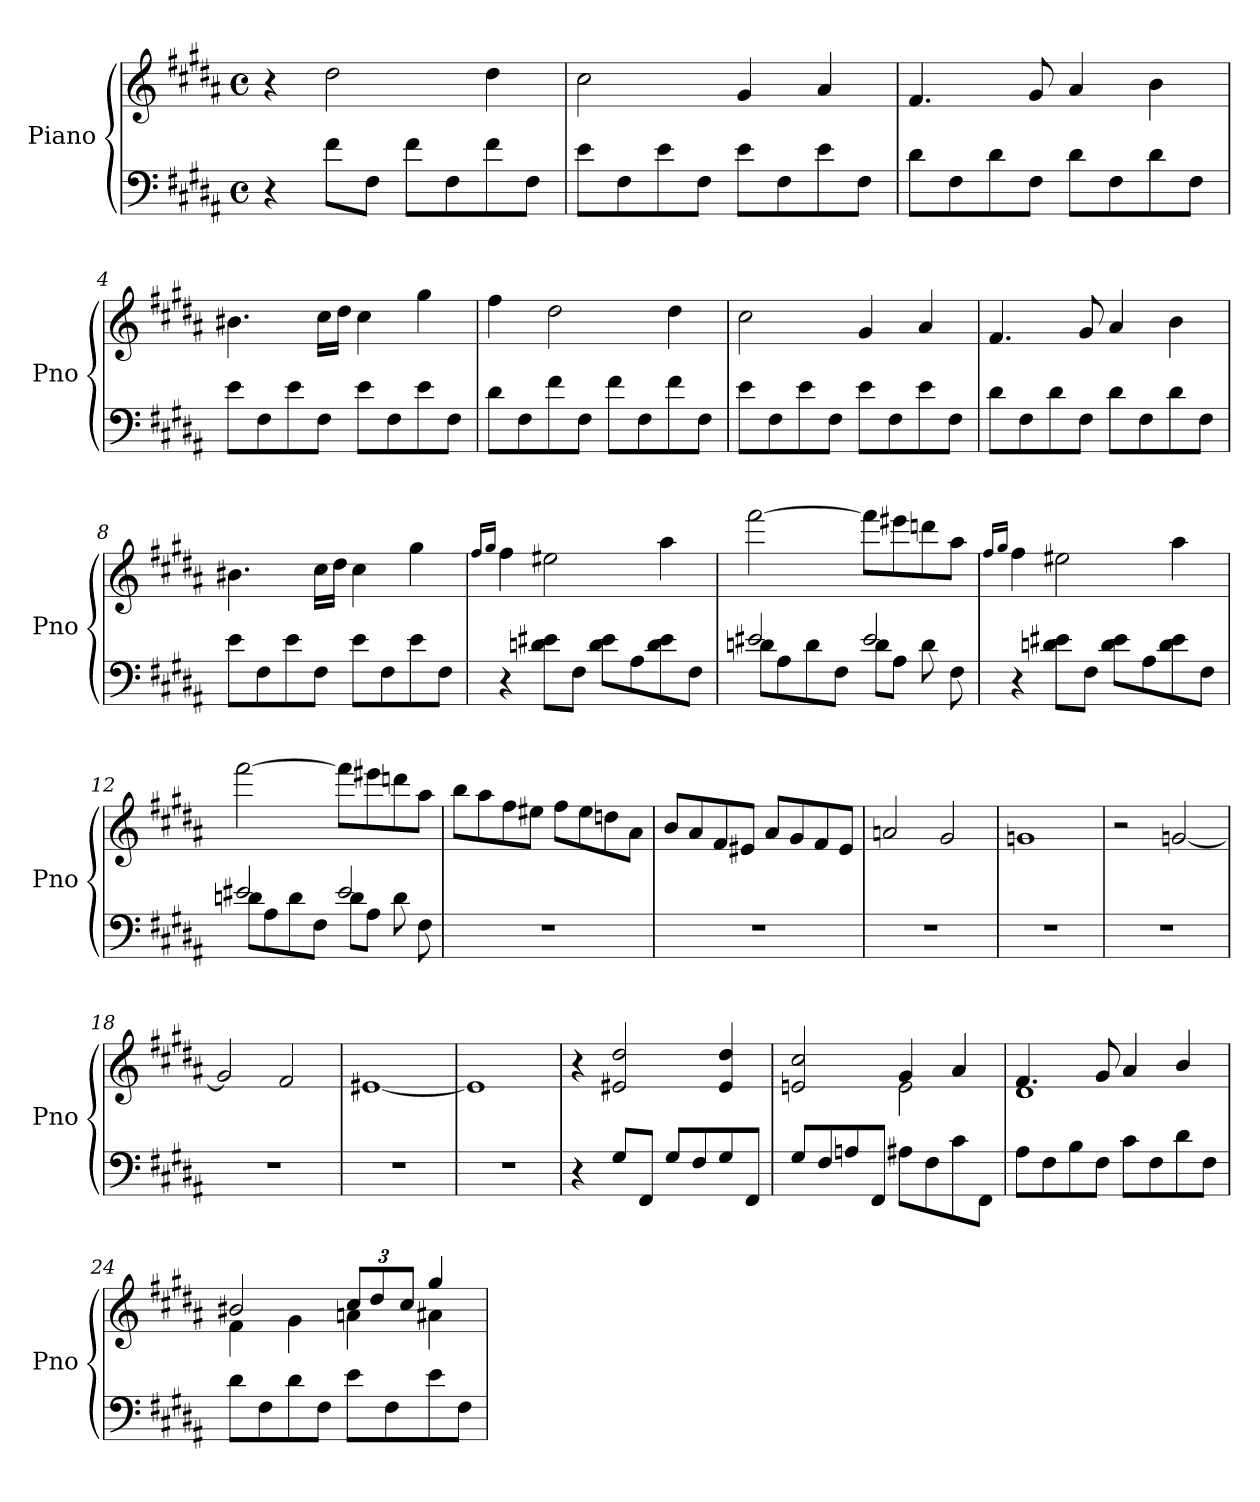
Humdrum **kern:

**kern	**kern
*part2	*part1
*staff2	*staff1
*I"Piano	*I"Piano
*I'Pno	*I'Pno
*clefF4	*clefG2
*k[f#c#g#d#a#]	*k[f#c#g#d#a#]
*M4/4	*M4/4
*met(c)	*met(c)
=1	=1
4r	4r
8f#\L	2dd#\
8F#\J	.
8f#\L	.
8F#\	.
8f#\	4dd#\
8F#\J	.
=2	=2
8e\L	2cc#\
8F#\	.
8e\	.
8F#\J	.
8e\L	4g#/
8F#\	.
8e\	4a#/
8F#\J	.
=3	=3
8d#\L	4.f#/
8F#\	.
8d#\	.
8F#\J	8g#/
8d#\L	4a#/
8F#\	.
8d#\	4b\
8F#\J	.
=4	=4
8e\L	4.b#X\
8F#\	.
8e\	.
8F#\J	16cc#\LL
.	16dd#\JJ
8e\L	4cc#\
8F#\	.
8e\	4gg#\
8F#\J	.
!!LO:LB:g=z
=5	=5
8d#\L	4ff#\
8F#\	.
8f#\	2dd#\
8F#\J	.
8f#\L	.
8F#\	.
8f#\	4dd#\
8F#\J	.
=6	=6
8e\L	2cc#\
8F#\	.
8e\	.
8F#\J	.
8e\L	4g#/
8F#\	.
8e\	4a#/
8F#\J	.
=7	=7
8d#\L	4.f#/
8F#\	.
8d#\	.
8F#\J	8g#/
8d#\L	4a#/
8F#\	.
8d#\	4b\
8F#\J	.
=8	=8
8e\L	4.b#X\
8F#\	.
8e\	.
8F#\J	16cc#\LL
.	16dd#\JJ
8e\L	4cc#\
8F#\	.
8e\	4gg#\
8F#\J	.
!!LO:LB:g=z
=9	=9
.	16qff#/LL
.	16qgg#/JJ
4r	4ff#\
8dn\ 8e#X\L	2ee#X\
8F#\J	.
8d\ 8e#\L	.
8A#\	.
8d\ 8e#\	4aa#\
8F#\J	.
=10	=10
*^	*
2e#X/	8dn\L	[2fff#\
.	8A#\	.
.	8d\	.
.	8F#\J	.
2e#/	8d\L	8fff#\L]
.	8A#\J	8eee#X\
.	8d\	8dddn\
.	8F#\	8aa#\J
*v	*v	*
=11	=11
.	16qff#/LL
.	16qgg#/JJ
4r	4ff#\
8dn\ 8e#X\L	2ee#X\
8F#\J	.
8d\ 8e#\L	.
8A#\	.
8d\ 8e#\	4aa#\
8F#\J	.
=12	=12
*^	*
2e#X/	8dn\L	[2fff#\
.	8A#\	.
.	8d\	.
.	8F#\J	.
2e#/	8d\L	8fff#\L]
.	8A#\J	8eee#X\
.	8d\	8dddn\
.	8F#\	8aa#\J
*v	*v	*
!!LO:LB:g=z
=13	=13
1r	8bb\L
.	8aa#\
.	8ff#\
.	8ee#X\J
.	8ff#\L
.	8ee#\
.	8ddn\
.	8a#\J
=14	=14
1r	8b/L
.	8a#/
.	8f#/
.	8e#X/J
.	8a#/L
.	8g#/
.	8f#/
.	8e#/J
=15	=15
1r	2an/
.	2g#/
=16	=16
1r	1gn
=17	=17
1r	2r
.	[2gn/
=18	=18
1r	2g/]
.	2f#/
!!LO:LB:g=z
=19	=19
1r	[1e#X
=20	=20
1r	1e#]
=21	=21
4r	4r
8G#/L	2e#X/ 2dd#/
8FF#/J	.
8G#/L	.
8F#/	.
8G#/	4e#/ 4dd#/
8FF#/J	.
=22	=22
*	*^
8G#/L	2en/ 2cc#/	2ryy
8F#/	.	.
8An/	.	.
8FF#/J	.	.
8A#X\L	4g#/	2e\
8F#\	.	.
8c#\	4a#/	.
8FF#\J	.	.
=23	=23	=23
8A#\L	4.f#/	1d#
8F#\	.	.
8B\	.	.
8F#\J	8g#/	.
8c#\L	4a#/	.
8F#\	.	.
8d#\	4b/	.
8F#\J	.	.
!!LO:LB:g=z	!!
=24	=24	=24
8d#\L	2b#X/	4f#\
8F#\	.	.
8d#\	.	4g#\
8F#\J	.	.
*	*Xbrackettup	*
8e\L	12cc#/L	4an\
.	12dd#/	.
8F#\	.	.
.	12cc#/J	.
8e\	4gg#/	4a#X\
8F#\J	.	.
*	*v	*v
=	=
*-	*-
